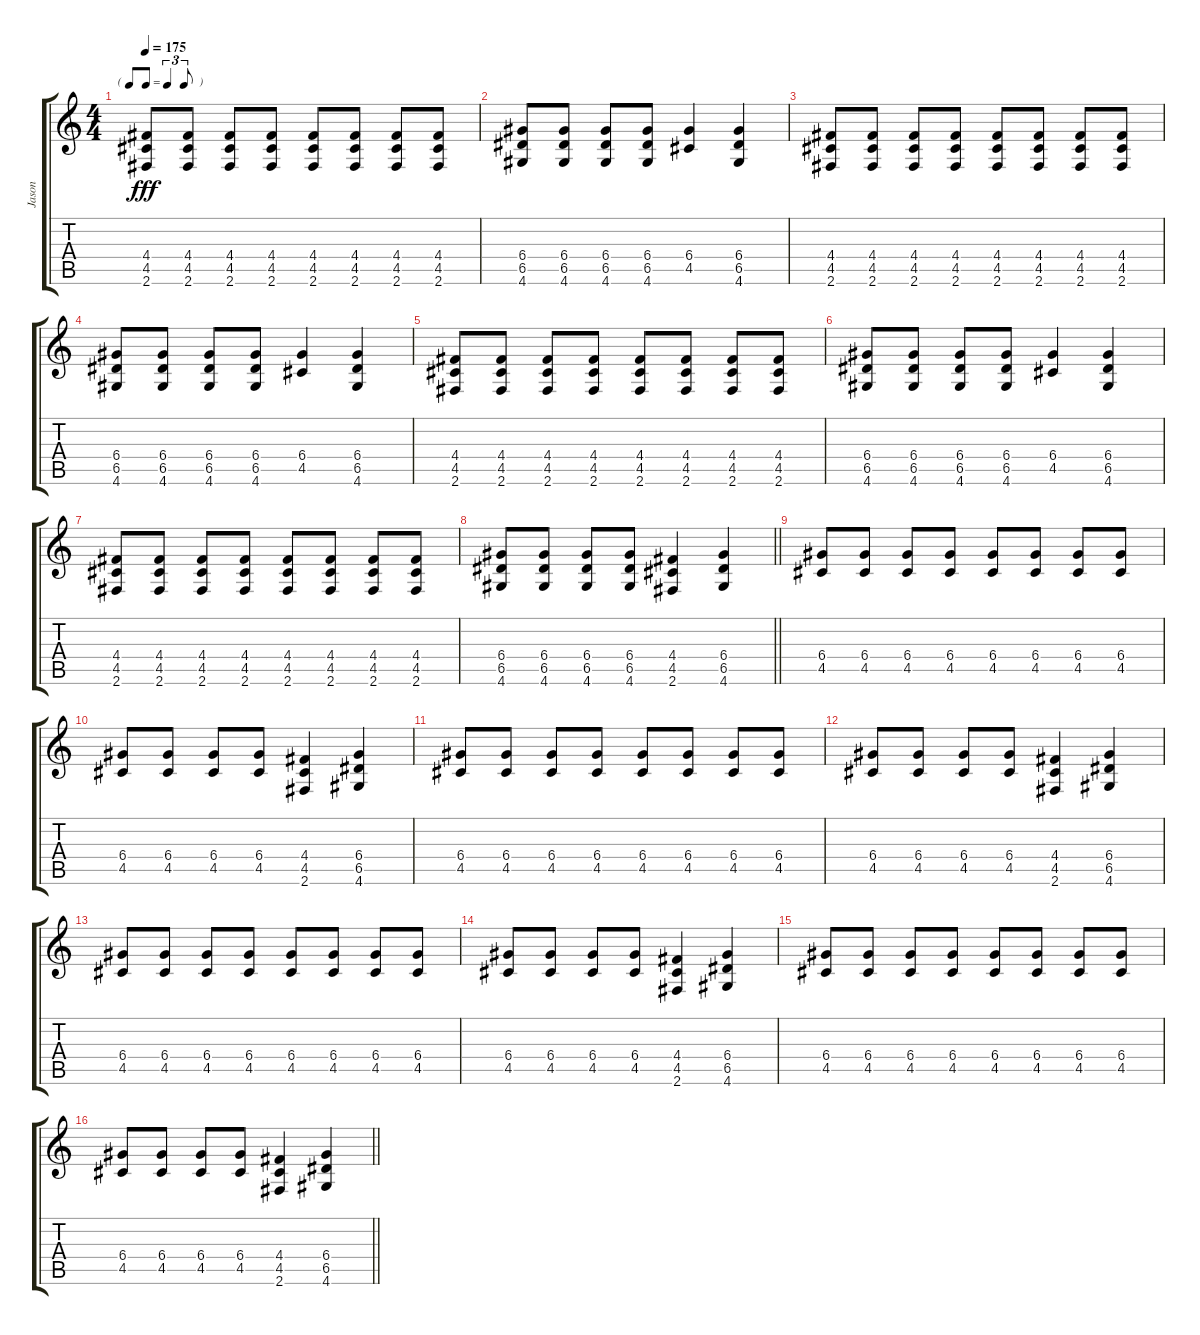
\track ("Jason" "Jason") {instrument overdrivenguitar}
\staff {score tabs}
\tuning (E4 B3 G3 D3 A2 E2) {hide}
\ts (4 4)
\tf triplet8th
\tempo 175
\clef g2
\ks c
(4.4 4.5 2.6).8{dy fff} (4.4 4.5 2.6).8 (4.4 4.5 2.6).8 (4.4 4.5 2.6).8 (4.4 4.5 2.6).8 (4.4 4.5 2.6).8 (4.4 4.5 2.6).8 (4.4 4.5 2.6).8 |
(6.4 6.5 4.6).8 (6.4 6.5 4.6).8 (6.4 6.5 4.6).8 (6.4 6.5 4.6).8 (6.4 4.5).4 (6.4 6.5 4.6).4 |
(4.4 4.5 2.6).8 (4.4 4.5 2.6).8 (4.4 4.5 2.6).8 (4.4 4.5 2.6).8 (4.4 4.5 2.6).8 (4.4 4.5 2.6).8 (4.4 4.5 2.6).8 (4.4 4.5 2.6).8 |
(6.4 6.5 4.6).8 (6.4 6.5 4.6).8 (6.4 6.5 4.6).8 (6.4 6.5 4.6).8 (6.4 4.5).4 (6.4 6.5 4.6).4 |
(4.4 4.5 2.6).8 (4.4 4.5 2.6).8 (4.4 4.5 2.6).8 (4.4 4.5 2.6).8 (4.4 4.5 2.6).8 (4.4 4.5 2.6).8 (4.4 4.5 2.6).8 (4.4 4.5 2.6).8 |
(6.4 6.5 4.6).8 (6.4 6.5 4.6).8 (6.4 6.5 4.6).8 (6.4 6.5 4.6).8 (6.4 4.5).4 (6.4 6.5 4.6).4 |
(4.4 4.5 2.6).8 (4.4 4.5 2.6).8 (4.4 4.5 2.6).8 (4.4 4.5 2.6).8 (4.4 4.5 2.6).8 (4.4 4.5 2.6).8 (4.4 4.5 2.6).8 (4.4 4.5 2.6).8 |
\barLineRight lightlight
(6.4 6.5 4.6).8 (6.4 6.5 4.6).8 (6.4 6.5 4.6).8 (6.4 6.5 4.6).8 (4.4 4.5 2.6).4 (6.4 6.5 4.6).4 |
(6.4 4.5).8 (6.4 4.5).8 (6.4 4.5).8 (6.4 4.5).8 (6.4 4.5).8 (6.4 4.5).8 (6.4 4.5).8 (6.4 4.5).8 |
(6.4 4.5).8 (6.4 4.5).8 (6.4 4.5).8 (6.4 4.5).8 (4.4 4.5 2.6).4 (6.4 6.5 4.6).4 |
(6.4 4.5).8 (6.4 4.5).8 (6.4 4.5).8 (6.4 4.5).8 (6.4 4.5).8 (6.4 4.5).8 (6.4 4.5).8 (6.4 4.5).8 |
(6.4 4.5).8 (6.4 4.5).8 (6.4 4.5).8 (6.4 4.5).8 (4.4 4.5 2.6).4 (6.4 6.5 4.6).4 |
(6.4 4.5).8 (6.4 4.5).8 (6.4 4.5).8 (6.4 4.5).8 (6.4 4.5).8 (6.4 4.5).8 (6.4 4.5).8 (6.4 4.5).8 |
(6.4 4.5).8 (6.4 4.5).8 (6.4 4.5).8 (6.4 4.5).8 (4.4 4.5 2.6).4 (6.4 6.5 4.6).4 |
(6.4 4.5).8 (6.4 4.5).8 (6.4 4.5).8 (6.4 4.5).8 (6.4 4.5).8 (6.4 4.5).8 (6.4 4.5).8 (6.4 4.5).8 |
\barLineRight lightlight
(6.4 4.5).8 (6.4 4.5).8 (6.4 4.5).8 (6.4 4.5).8 (4.4 4.5 2.6).4 (6.4 6.5 4.6).4
